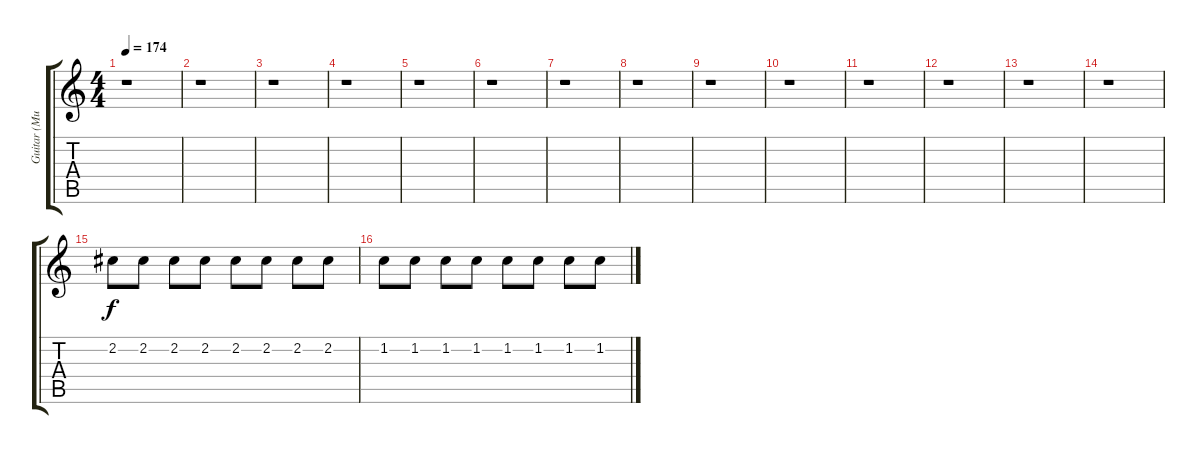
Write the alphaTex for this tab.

\track ("Guitar (Muted)" "Guitar (Mu") {instrument electricguitarmuted}
\staff {score tabs}
\tuning (E4 B3 G3 D3 A2 E2) {hide}
\ts (4 4)
\tempo 174
\clef g2
\ks c
r.1{dy f} |
r.1 |
r.1 |
r.1 |
r.1 |
r.1 |
r.1 |
r.1 |
r.1 |
r.1 |
r.1 |
r.1 |
r.1 |
r.1 |
2.2.8 2.2.8 2.2.8 2.2.8 2.2.8 2.2.8 2.2.8 2.2.8 |
1.2.8 1.2.8 1.2.8 1.2.8 1.2.8 1.2.8 1.2.8 1.2.8
